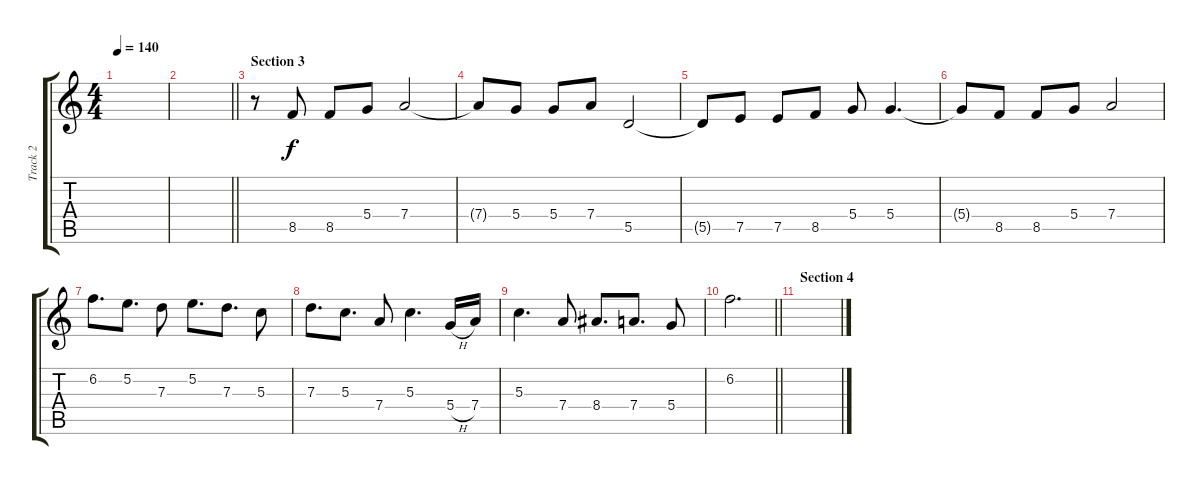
\track ("Track 2" "Track 2") {instrument distortionguitar}
\staff {score tabs}
\tuning (E4 B3 G3 D3 A2 E2) {hide}
\ts (4 4)
\tempo 140
\clef g2
\ks c
|
\barLineRight lightlight
|
\section ("" "Section 3")
r.8 8.5.8 8.5.8 5.4.8 7.4.2 |
7.4{t}.8 5.4.8 5.4.8 7.4.8 5.5.2 |
5.5{t}.8 7.5.8 7.5.8 8.5.8 5.4.8 5.4.4{d} |
5.4{t}.8 8.5.8 8.5.8 5.4.8 7.4.2 |
6.2.8{d} 5.2.8{d} 7.3.8 5.2.8{d} 7.3.8{d} 5.3.8 |
7.3.8{d} 5.3.8{d} 7.4.8 5.3.4{d} 5.4{h}.16 7.4.16 |
5.3.4{d} 7.4.8 8.4.8{d} 7.4.8{d} 5.4.8 |
\barLineRight lightlight
6.2.2{d} |
\section ("" "Section 4")
